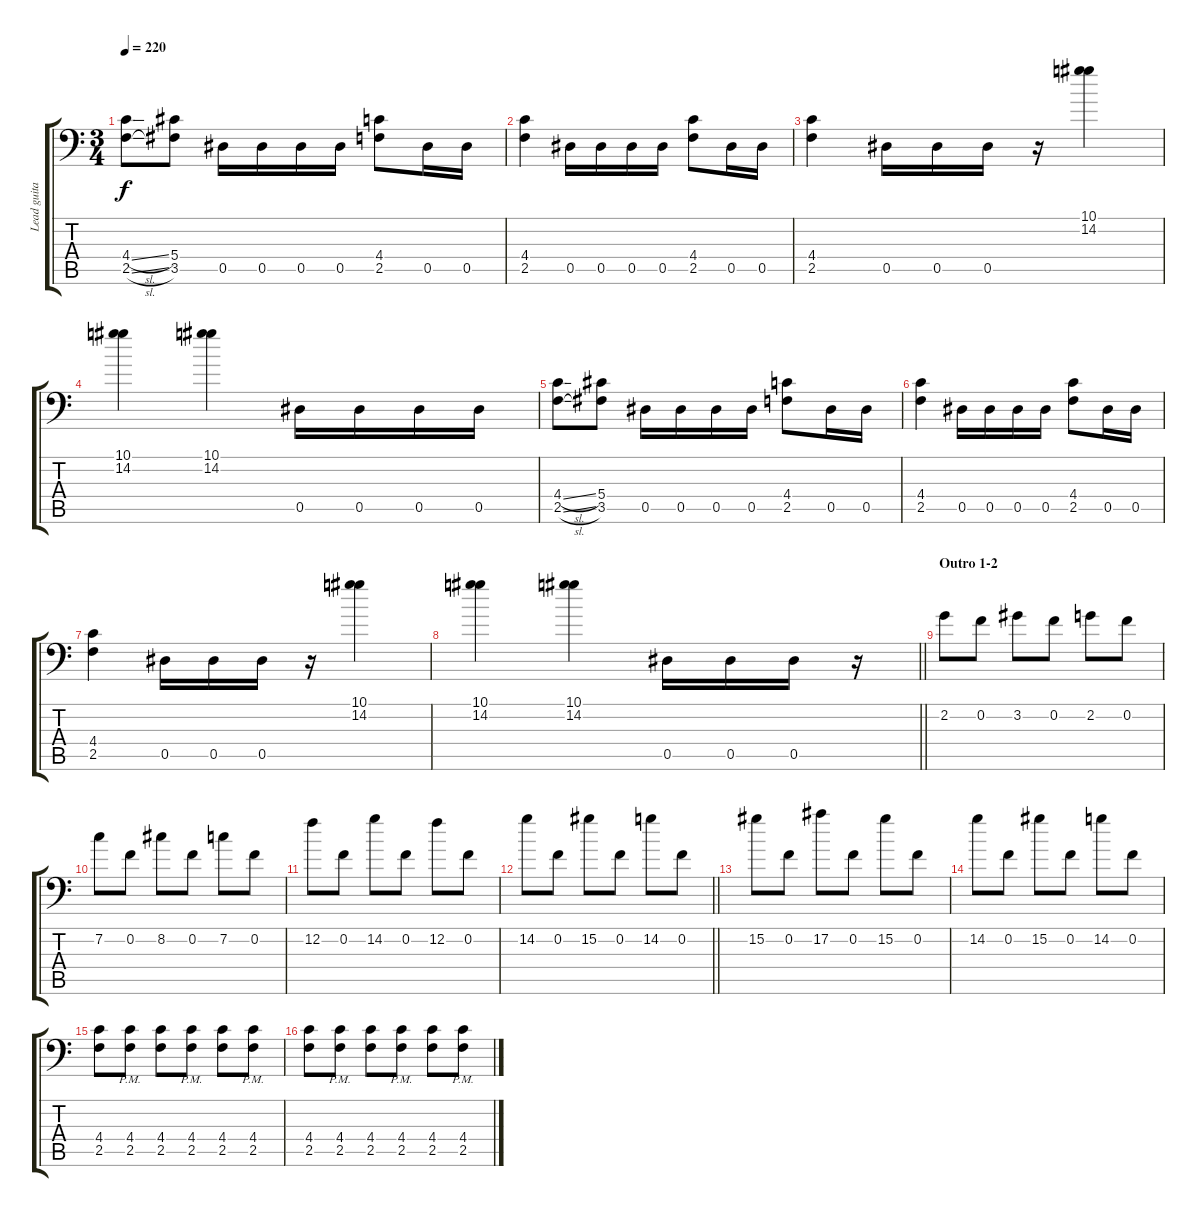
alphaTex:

\track ("Lead guitar" "Lead guita") {instrument overdrivenguitar}
\staff {score tabs}
\tuning (Bb3 F3 Db3 Ab2 Eb2 Bb1) {hide}
\ts (3 4)
\tempo 220
\clef f4
\ks c
(4.4{sl} 2.5{sl}).8{dy f} (5.4 3.5).8 0.5.16 0.5.16 0.5.16 0.5.16 (4.4 2.5).8 0.5.16 0.5.16 |
(4.4 2.5).4 0.5.16 0.5.16 0.5.16 0.5.16 (4.4 2.5).8 0.5.16 0.5.16 |
(4.4 2.5).4 0.5.16 0.5.16 0.5.16 r.16 (10.1 14.2).4 |
(10.1 14.2).4 (10.1 14.2).4 0.5.16 0.5.16 0.5.16 0.5.16 |
(4.4{sl} 2.5{sl}).8 (5.4 3.5).8 0.5.16 0.5.16 0.5.16 0.5.16 (4.4 2.5).8 0.5.16 0.5.16 |
(4.4 2.5).4 0.5.16 0.5.16 0.5.16 0.5.16 (4.4 2.5).8 0.5.16 0.5.16 |
(4.4 2.5).4 0.5.16 0.5.16 0.5.16 r.16 (10.1 14.2).4 |
\barLineRight lightlight
(10.1 14.2).4 (10.1 14.2).4 0.5.16 0.5.16 0.5.16 r.16 |
\section ("" "Outro 1-2")
2.2.8 0.2.8 3.2.8 0.2.8 2.2.8 0.2.8 |
7.2.8 0.2.8 8.2.8 0.2.8 7.2.8 0.2.8 |
12.2.8 0.2.8 14.2.8 0.2.8 12.2.8 0.2.8 |
\barLineRight lightlight
14.2.8 0.2.8 15.2.8 0.2.8 14.2.8 0.2.8 |
15.2.8 0.2.8 17.2.8 0.2.8 15.2.8 0.2.8 |
14.2.8 0.2.8 15.2.8 0.2.8 14.2.8 0.2.8 |
(4.4 2.5).8 (4.4{pm} 2.5{pm}).8 (4.4 2.5).8 (4.4{pm} 2.5{pm}).8 (4.4 2.5).8 (4.4{pm} 2.5{pm}).8 |
(4.4 2.5).8 (4.4{pm} 2.5{pm}).8 (4.4 2.5).8 (4.4{pm} 2.5{pm}).8 (4.4 2.5).8 (4.4{pm} 2.5{pm}).8
